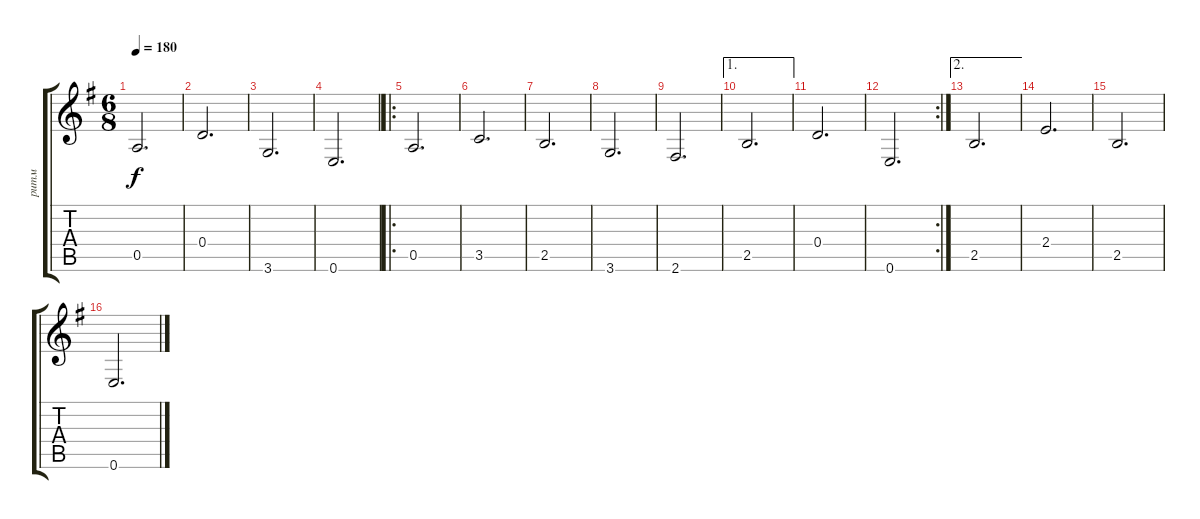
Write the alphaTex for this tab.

\track ("ритм" "ритм") {instrument acousticguitarsteel}
\staff {score tabs}
\tuning (E4 B3 G3 D3 A2 E2) {hide}
\ts (6 8)
\tempo 180
\clef g2
\ks eminor
0.5.2{d dy f} |
0.4.2{d} |
3.6.2{d} |
0.6.2{d} |
\ro
0.5.2{d} |
3.5.2{d} |
2.5.2{d} |
3.6.2{d} |
2.6.2{d} |
\ae 1
2.5.2{d} |
0.4.2{d} |
\rc 2
0.6.2{d} |
\ae 2
2.5.2{d} |
2.4.2{d} |
2.5.2{d} |
0.6.2{d}
